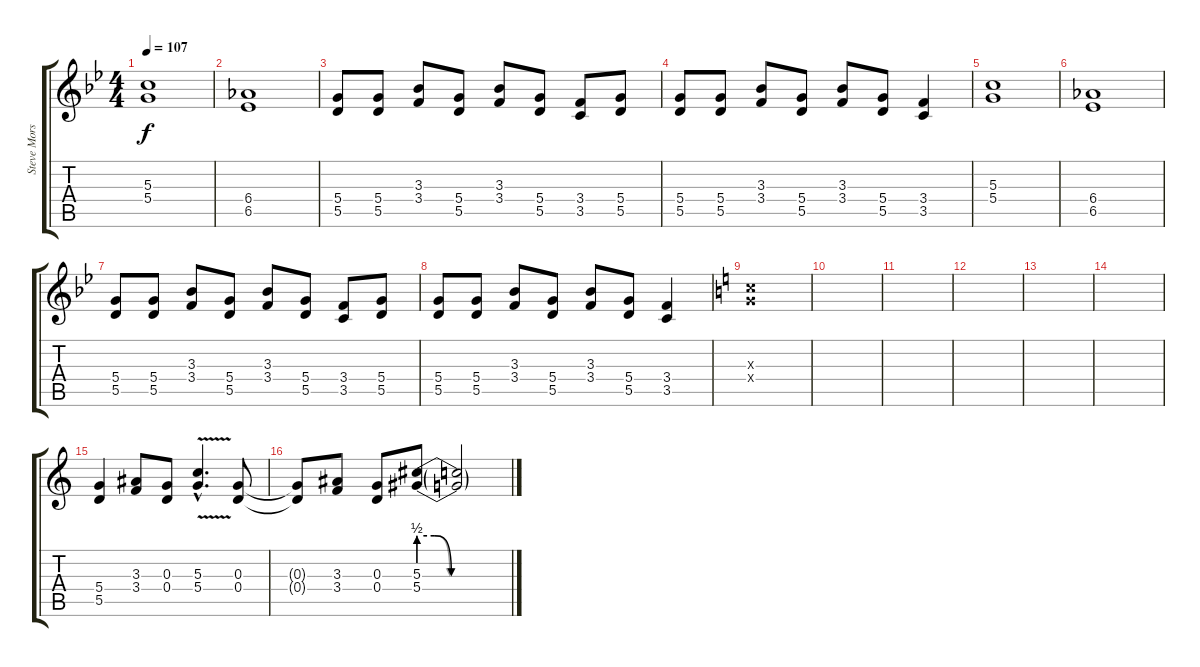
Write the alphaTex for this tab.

\track ("Steve Morse" "Steve Mors") {instrument distortionguitar}
\staff {score tabs}
\tuning (E4 B3 G3 D3 A2 E2) {hide}
\ts (4 4)
\tempo 107
\clef g2
\ks bb
(5.3 5.4).1{dy f} |
(6.4 6.5).1 |
(5.4 5.5).8 (5.4 5.5).8 (3.3 3.4).8 (5.4 5.5).8 (3.3 3.4).8 (5.4 5.5).8 (3.4 3.5).8 (5.4 5.5).8 |
(5.4 5.5).8 (5.4 5.5).8 (3.3 3.4).8 (5.4 5.5).8 (3.3 3.4).8 (5.4 5.5).8 (3.4 3.5).4 |
(5.3 5.4).1 |
(6.4 6.5).1 |
(5.4 5.5).8 (5.4 5.5).8 (3.3 3.4).8 (5.4 5.5).8 (3.3 3.4).8 (5.4 5.5).8 (3.4 3.5).8 (5.4 5.5).8 |
(5.4 5.5).8 (5.4 5.5).8 (3.3 3.4).8 (5.4 5.5).8 (3.3 3.4).8 (5.4 5.5).8 (3.4 3.5).4 |
\ks c
(5.3{x} 5.4{x}).1 |
|
|
|
|
|
(5.4 5.5).4 (3.3 3.4).8 (0.3 0.4).8 (5.3{v hac} 5.4{v hac}).4{d} (0.3 0.4).8 |
(0.3{t} 0.4{t}).8 (3.3 3.4).8 (0.3 0.4).8 (5.3{be (custom 0 2 10 2 21 0 60 0)} 5.4{be (custom 0 2 10 2 20 0 60 0)}).8 (5.3{t} 5.4{t}).2
